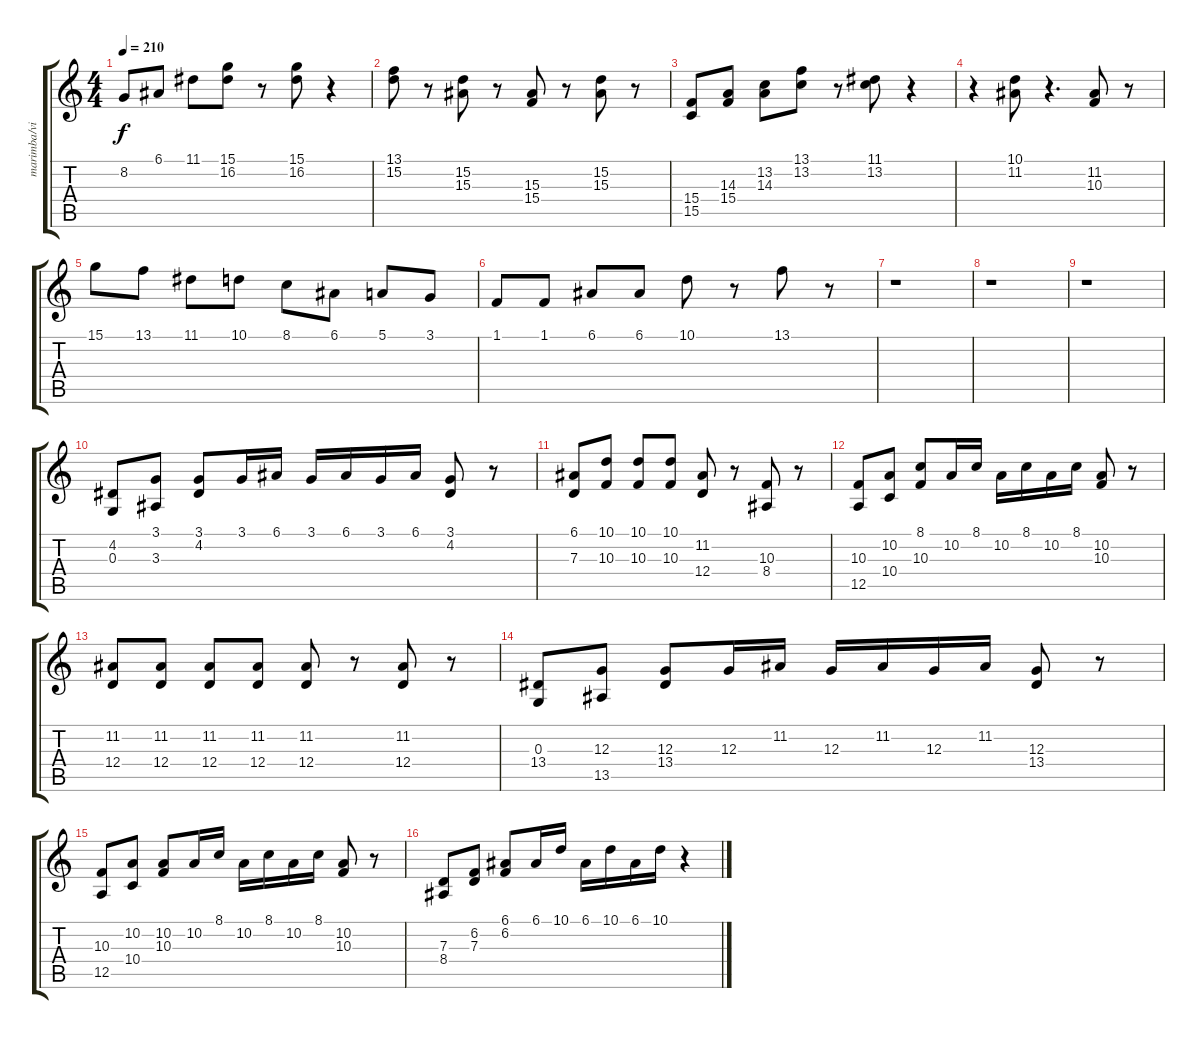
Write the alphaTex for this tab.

\track ("marimba/vibe        " "marimba/vi") {instrument marimba}
\staff {score tabs}
\tuning (E4 B3 G3 D3 A2 E2) {hide}
\ts (4 4)
\tempo 210
\clef g2
\ks c
8.2.8{dy f} 6.1.8 11.1.8 (15.1 16.2).8 r.8 (15.1 16.2).8 r.4 |
(13.1 15.2).8 r.8 (15.2 15.3).8 r.8 (15.3 15.4).8 r.8 (15.2 15.3).8 r.8 |
(15.4 15.5).8 (14.3 15.4).8 (13.2 14.3).8 (13.1 13.2).8 r.8 (11.1 13.2).8 r.4 |
r.4 (10.1 11.2).8 r.4{d} (11.2 10.3).8 r.8 |
15.1.8 13.1.8 11.1.8 10.1.8 8.1.8 6.1.8 5.1.8 3.1.8 |
1.1.8 1.1.8 6.1.8 6.1.8 10.1.8 r.8 13.1.8 r.8 |
r.1 |
r.1 |
r.1 |
(4.2 0.3).8 (3.1 3.3).8 (3.1 4.2).8 3.1.16 6.1.16 3.1.16 6.1.16 3.1.16 6.1.16 (3.1 4.2).8 r.8 |
(6.1 7.3).8 (10.1 10.3).8 (10.1 10.3).8 (10.1 10.3).8 (11.2 12.4).8 r.8 (10.3 8.4).8 r.8 |
(10.3 12.5).8 (10.2 10.4).8 (8.1 10.3).8 10.2.16 8.1.16 10.2.16 8.1.16 10.2.16 8.1.16 (10.2 10.3).8 r.8 |
(11.2 12.4).8 (11.2 12.4).8 (11.2 12.4).8 (11.2 12.4).8 (11.2 12.4).8 r.8 (11.2 12.4).8 r.8 |
(0.3 13.4).8 (12.3 13.5).8 (12.3 13.4).8 12.3.16 11.2.16 12.3.16 11.2.16 12.3.16 11.2.16 (12.3 13.4).8 r.8 |
(10.3 12.5).8 (10.2 10.4).8 (10.2 10.3).8 10.2.16 8.1.16 10.2.16 8.1.16 10.2.16 8.1.16 (10.2 10.3).8 r.8 |
(7.3 8.4).8 (6.2 7.3).8 (6.1 6.2).8 6.1.16 10.1.16 6.1.16 10.1.16 6.1.16 10.1.16 r.4
